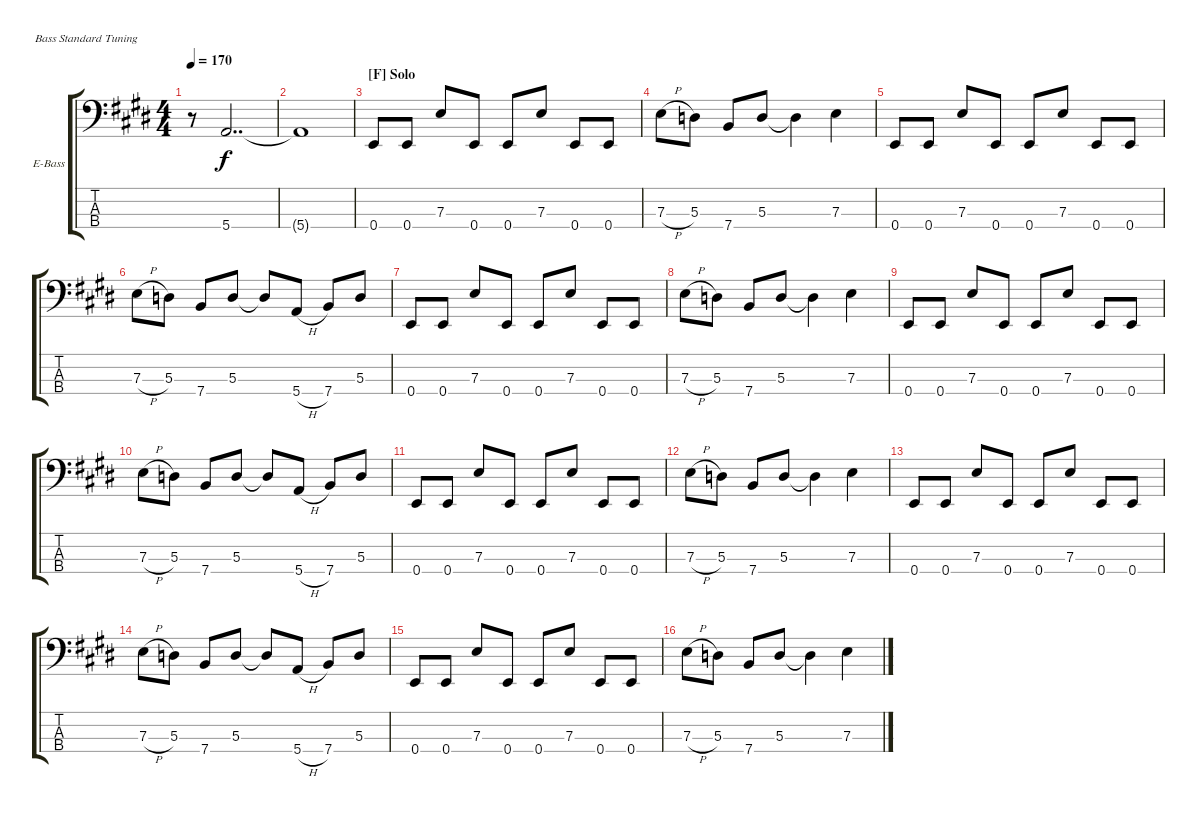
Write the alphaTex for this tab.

\bracketExtendMode groupsimilarinstruments
\firstSystemTrackNameOrientation horizontal
\otherSystemsTrackNameOrientation horizontal
\track ("Bass" "E-Bass") {instrument electricbasspick}
\staff {score tabs}
\tuning (G2 D2 A1 E1)
\ts (4 4)
\tempo 170
\clef f4
\scale
1.07818
\ks e
r.8{dy f} 5.4.2{dd} |
\scale
0.921816 5.4{t}.1 |
\section ("F" "Solo")
\scale
1.07818 0.4.8 0.4.8 7.3.8 0.4.8 0.4.8 7.3.8 0.4.8 0.4.8 |
\scale
0.921816 7.3{h}.8 5.3.8 7.4.8 5.3.8 5.3{t}.4 7.3.4 |
\scale
1.07818 0.4.8 0.4.8 7.3.8 0.4.8 0.4.8 7.3.8 0.4.8 0.4.8 |
\scale
0.921816 7.3{h}.8 5.3.8 7.4.8 5.3.8 5.3{t}.8 5.4{h}.8 7.4.8 5.3.8 |
\scale
1.07818 0.4.8 0.4.8 7.3.8 0.4.8 0.4.8 7.3.8 0.4.8 0.4.8 |
\scale
0.921816 7.3{h}.8 5.3.8 7.4.8 5.3.8 5.3{t}.4 7.3.4 |
\scale
1.07818 0.4.8 0.4.8 7.3.8 0.4.8 0.4.8 7.3.8 0.4.8 0.4.8 |
\scale
0.921816 7.3{h}.8 5.3.8 7.4.8 5.3.8 5.3{t}.8 5.4{h}.8 7.4.8 5.3.8 |
\scale
1.07818 0.4.8 0.4.8 7.3.8 0.4.8 0.4.8 7.3.8 0.4.8 0.4.8 |
\scale
0.921816 7.3{h}.8 5.3.8 7.4.8 5.3.8 5.3{t}.4 7.3.4 |
\scale
1.07818 0.4.8 0.4.8 7.3.8 0.4.8 0.4.8 7.3.8 0.4.8 0.4.8 |
\scale
0.921816 7.3{h}.8 5.3.8 7.4.8 5.3.8 5.3{t}.8 5.4{h}.8 7.4.8 5.3.8 |
\scale
1.07818 0.4.8 0.4.8 7.3.8 0.4.8 0.4.8 7.3.8 0.4.8 0.4.8 |
\scale
0.921816 7.3{h}.8 5.3.8 7.4.8 5.3.8 5.3{t}.4 7.3.4
